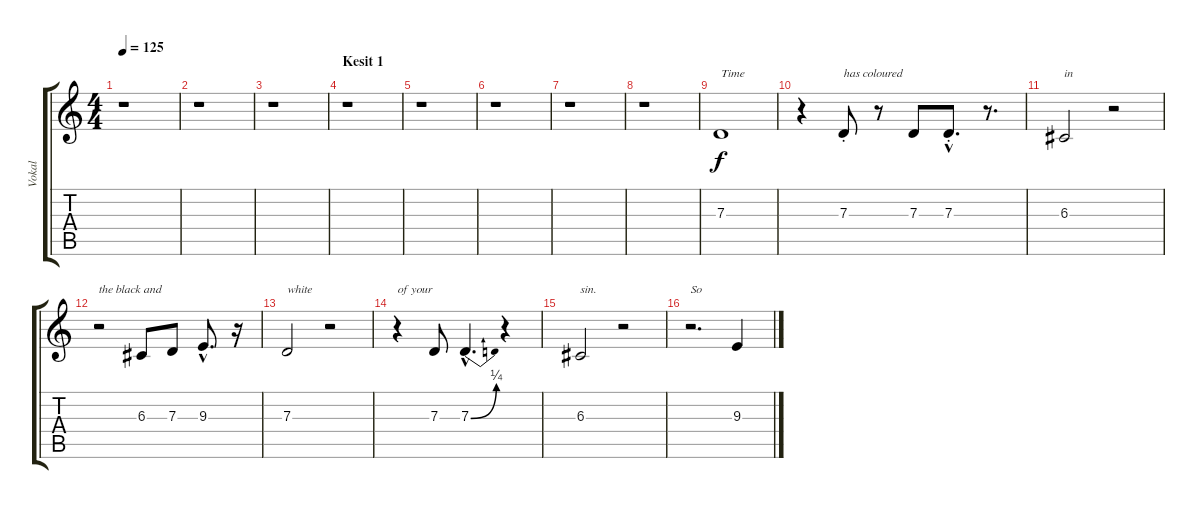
\track ("Vokal" "Vokal") {instrument panflute}
\staff {score tabs}
\tuning (E4 B3 G3 D3 A2 E2) {hide}
\ts (4 4)
\tempo 125
\clef g2
\ks c
r.1{dy f instrument panflute} |
r.1 |
r.1 |
\section ("" "Kesit 1")
r.1 |
r.1 |
r.1 |
r.1 |
r.1 |
7.3.1{txt "Time"} |
r.4 7.3{st}.8{txt "has coloured"} r.8 7.3.8 7.3{hac st}.8{d} r.8{d} |
6.3.2{txt "in"} r.2 |
r.2{txt "the black and"} 6.3.8 7.3.8 9.3{hac}.8{d} r.16 |
7.3.2{txt "white"} r.2 |
r.4{txt "of your"} 7.3.8 7.3{be (bend 0 0 60 1) hac}.4{d} r.4 |
6.3.2{txt "sin."} r.2 |
r.2{d txt "So"} 9.3{ss}.4
